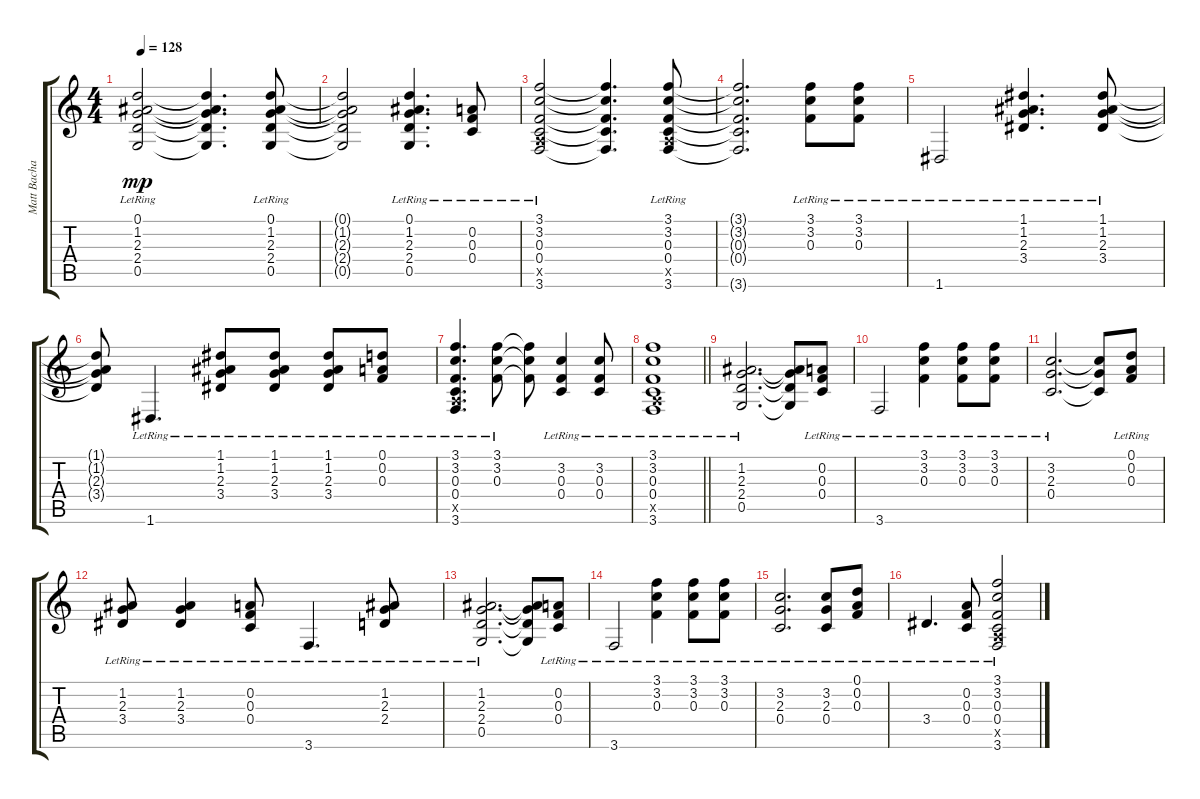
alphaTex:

\track ("Matt Bachand Acoustic" "Matt Bacha") {instrument acousticguitarnylon}
\staff {score tabs}
\tuning (D4 A3 F3 C3 G2 D2) {hide}
\ts (4 4)
\tempo 128
\clef g2
\ks c
(0.1{lr} 1.2{lr} 2.3{lr} 2.4{lr} 0.5{lr}).2{dy mp} (0.1{t} 1.2{t} 2.3{t} 2.4{t} 0.5{t}).4{d} (0.1{lr} 1.2{lr} 2.3{lr} 2.4{lr} 0.5{lr}).8 |
(0.1{t} 1.2{t} 2.3{t} 2.4{t} 0.5{t}).2 (0.1{lr} 1.2{lr} 2.3{lr} 2.4{lr} 0.5{lr}).4{d} (0.2{lr} 0.3{lr} 0.4{lr}).8 |
(3.1{lr} 3.2{lr} 0.3{lr} 0.4{lr} 2.5{x} 3.6{lr}).2 (3.1{t} 3.2{t} 0.3{t} 0.4{t} 3.6{t}).4{d} (3.1{lr} 3.2{lr} 0.3{lr} 0.4{lr} 2.5{x} 3.6{lr}).8 |
(3.1{t} 3.2{t} 0.3{t} 0.4{t} 3.6{t}).2{d} (3.1{lr} 3.2{lr} 0.3{lr}).8 (3.1{lr} 3.2{lr} 0.3{lr}).8 |
1.6{lr}.2 (1.1{lr} 1.2{lr} 2.3{lr} 3.4{lr}).4{d} (1.1{lr} 1.2{lr} 2.3{lr} 3.4{lr}).8 |
(1.1{t} 1.2{t} 2.3{t} 3.4{t}).8 1.6{lr}.4{d} (1.1{lr} 1.2{lr} 2.3{lr} 3.4{lr}).8 (1.1{lr} 1.2{lr} 2.3{lr} 3.4{lr}).8 (1.1{lr} 1.2{lr} 2.3{lr} 3.4{lr}).8 (0.1{lr} 0.2{lr} 0.3{lr}).8 |
(3.1{lr} 3.2{lr} 0.3{lr} 0.4{lr} 2.5{x} 3.6{lr}).4{d} (3.1{lr} 3.2{lr} 0.3{lr}).8 (3.1{t} 3.2{t} 0.3{t}).8 (3.2{lr} 0.3{lr} 0.4{lr}).4 (3.2{lr} 0.3{lr} 0.4{lr}).8 |
\barLineRight lightlight
(3.1{lr} 3.2{lr} 0.3{lr} 0.4{lr} 2.5{x} 3.6{lr}).1 |
(1.2{lr} 2.3{lr} 2.4{lr} 0.5{lr}).2{d} (1.2{t} 2.3{t} 2.4{t} 0.5{t}).8 (0.2{lr} 0.3{lr} 0.4{lr}).8 |
3.6{lr}.2 (3.1{lr} 3.2{lr} 0.3{lr}).4 (3.1{lr} 3.2{lr} 0.3{lr}).8 (3.1{lr} 3.2{lr} 0.3{lr}).8 |
(3.2{lr} 2.3{lr} 0.4{lr}).2{d} (3.2{t} 2.3{t} 0.4{t}).8 (0.1{lr} 0.2{lr} 0.3{lr}).8 |
(1.2{lr} 2.3{lr} 3.4{lr}).8 (1.2{lr} 2.3{lr} 3.4{lr}).4 (0.2{lr} 0.3{lr} 0.4{lr}).8 3.6{lr}.4{d} (1.2{lr} 2.3{lr} 2.4{lr}).8 |
(1.2{lr} 2.3{lr} 2.4{lr} 0.5{lr}).2{d} (1.2{t} 2.3{t} 2.4{t} 0.5{t}).8 (0.2{lr} 0.3{lr} 0.4{lr}).8 |
3.6{lr}.2 (3.1{lr} 3.2{lr} 0.3{lr}).4 (3.1{lr} 3.2{lr} 0.3{lr}).8 (3.1{lr} 3.2{lr} 0.3{lr}).8 |
(3.2{lr} 2.3{lr} 0.4{lr}).2{d} (3.2{lr} 2.3{lr} 0.4{lr}).8 (0.1{lr} 0.2{lr} 0.3{lr}).8 |
3.4{lr}.4{d} (0.2{lr} 0.3{lr} 0.4{lr}).8 (3.1{lr} 3.2{lr} 0.3{lr} 0.4{lr} 2.5{x} 3.6{lr}).2
